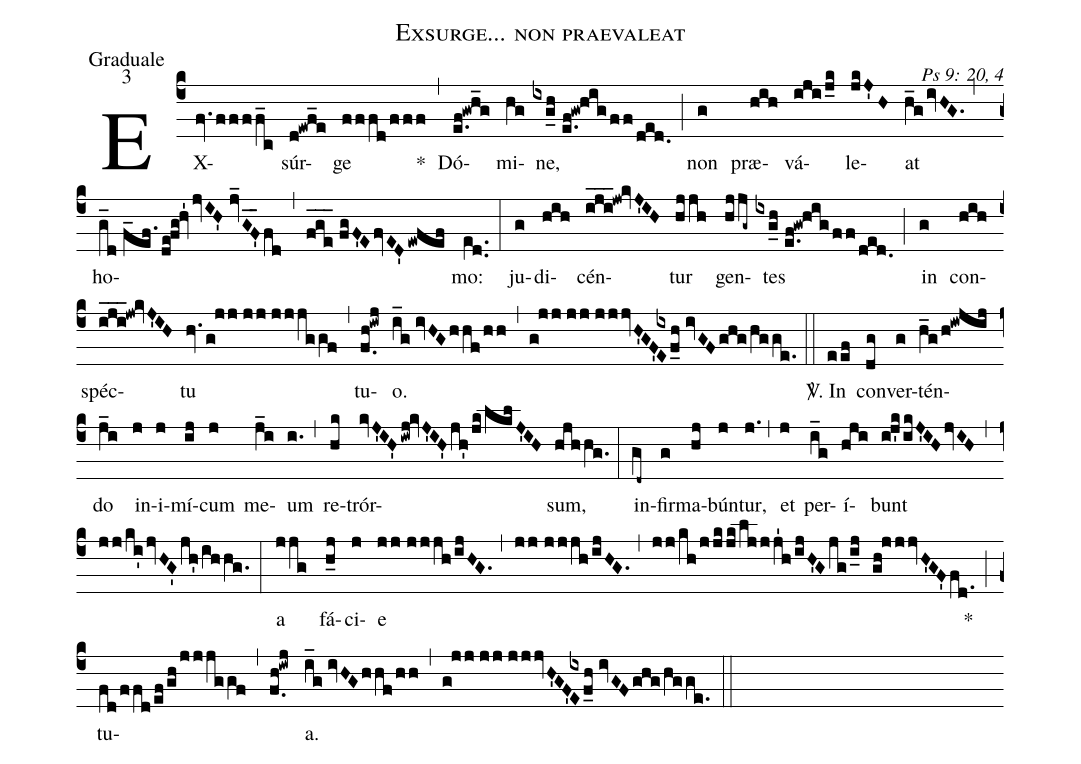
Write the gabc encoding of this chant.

name: Exsurge... non praevaleat;
office-part: Graduale;
mode: 3;
commentary: Ps 9: 20, 4;
%%
(c4) EX(fv.ffff_c)súr(d!ewf_e)ge(fffd/fff) *(,)
Dó(e.f!gwh_g)mi(hg)ne,(ixg_h//e.f!gw!higff/ded.) (;) non(g) præ(hih)vá(iji/j_k)le(jkJ'H)at(h_givHG.) (,) ho(g_d//f_ef./de!fg!hv'1jvIH'//jv_G_F'_3fd)(,)(f_g_e_//fgF'EfvED'/!ewfef)mo:(e[ll:1]d..) (:)
ju(g)di(hih)cén(iji___!jw!kvJ'IH)tur(hjjh) gen(hjjg~)tes(ixg_h//e.f!gw!higff/ded.) (;) in(g) con(hih)spéc(iji___!jw!kvJ'IH)tu(hv.g!jj//jj//jjjggf) (,) tu(f.0h!iwj)o.(i_g//ivHGhhf/hh) (,) (g!jj//jj//jjjvH'GF'/[-0.5]{ix}E0f_h//ivGFghg/hgge.) (::)
<sp>V/</sp>. In(eef) con(dg)ver(g)tén(h_g/h!iwjij)do(j_i) in(j)i(j)mí(ij)cum(j) me(j_i)um(i.) (,) re(hk)trór(kvJ'IH'/!iwj!kvJ'IH'jh'/jk/lkl/J'IH)sum,(hjhhg.) (:)
in(gd~)fir(g)ma(hj)bún(j)tur,(j.) (,) et(j) per(i_g)í(hji)bunt(ij'k/ikJ'IHjvIH) (,) (jj/ki'jvHG'jh'/ihhg.) (:)
a(jjg) fá(h_j)ci(j)e(jj//jjjh/ijHG.) (,) (jj//jjjh/ijHG.) (,) (jj/kh/jjk/jk/lj/jj'1h/ijH'Gjg/i_j gh!jjjvH'GF'fd.) *(;) tu(fd/ffd/ef/gh/jjjggf)(,)(f.0h!iwj)a.(i_g//ivHGhhf/hh) (,) (g!jj//jj//jjjvH'GF'/[-0.5]{ix}E0f_h//ivGFghg/hgge.) (::)
